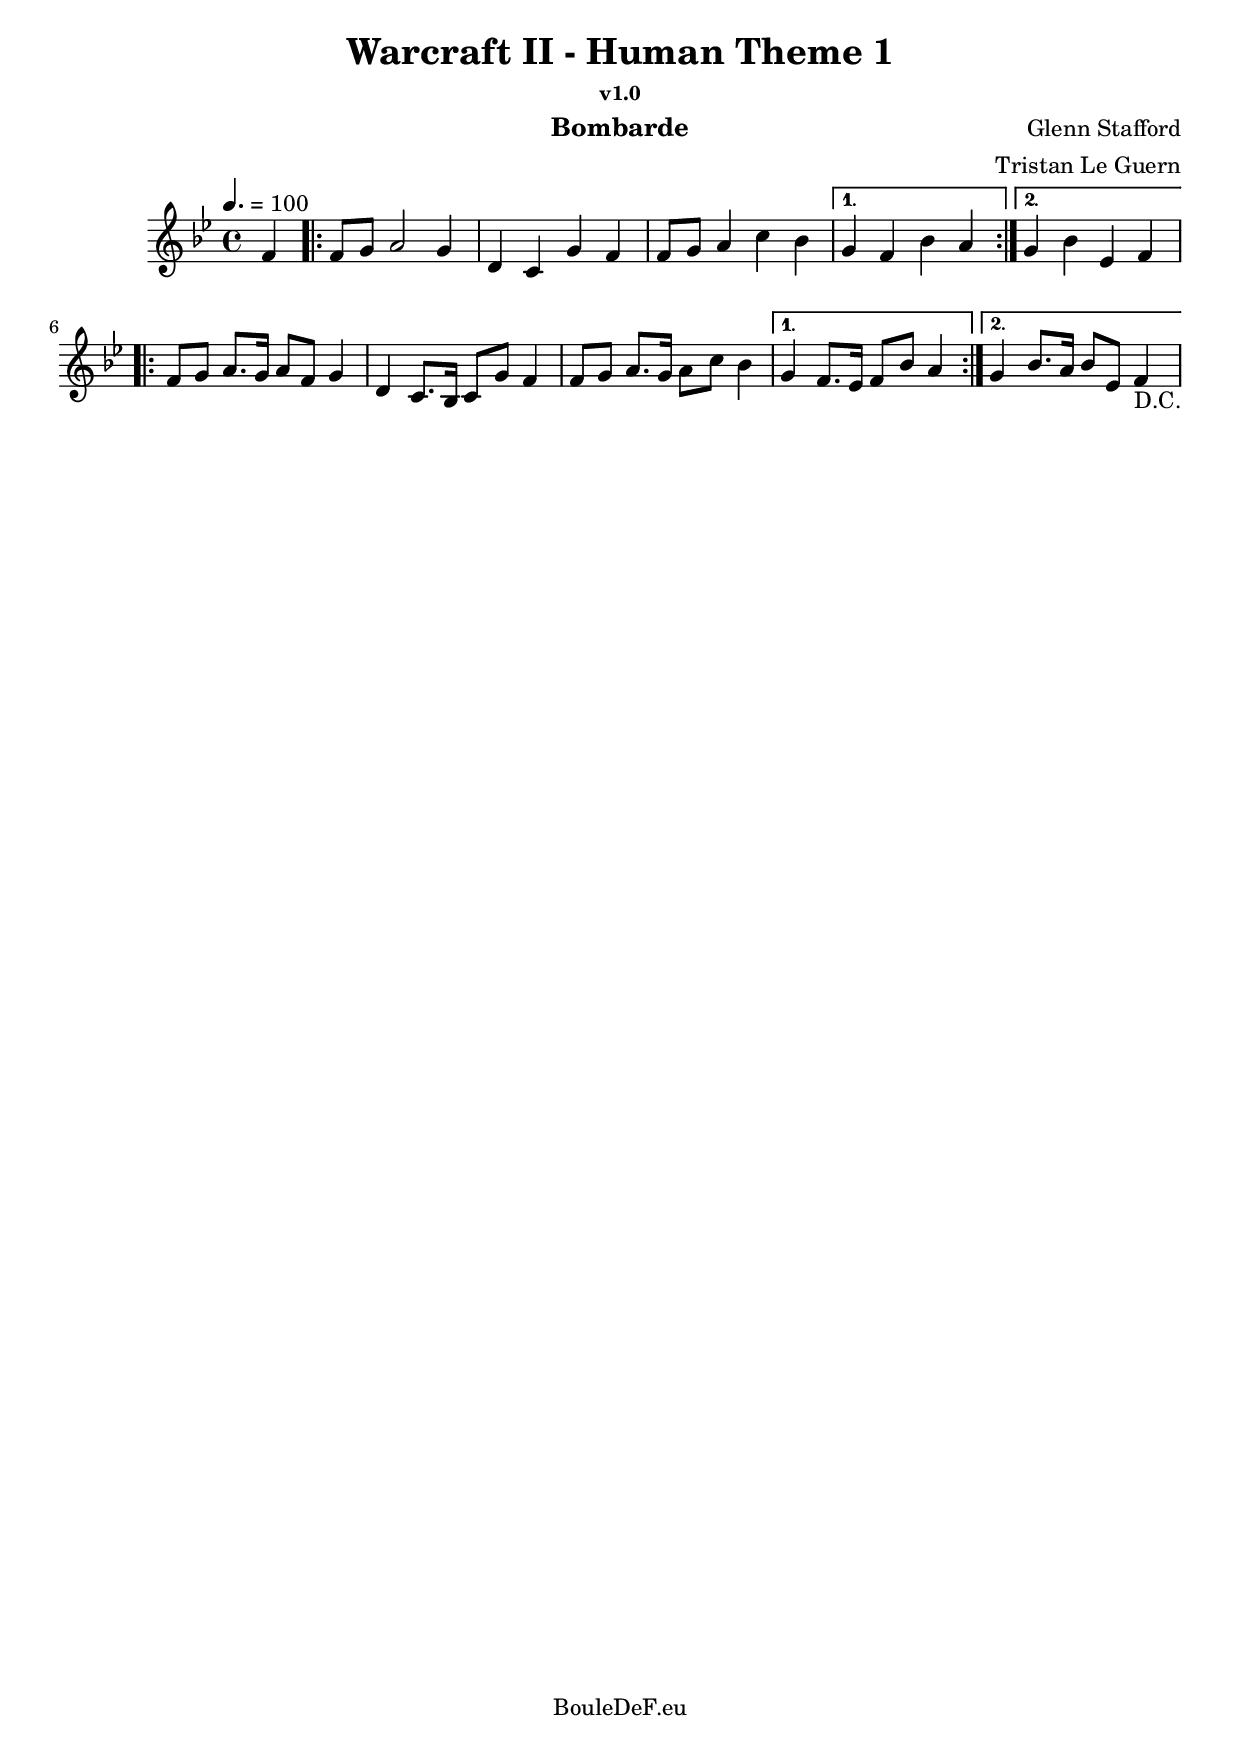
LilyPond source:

\version "2.16.0"
\include "italiano.ly"

\header {
	title = "Warcraft II - Human Theme 1"
	subsubtitle = "v1.0"
	composer = "Glenn Stafford"
	arranger = "Tristan Le Guern"
	instrument = "Bombarde"
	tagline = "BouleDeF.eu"
}

\score {
	\new Staff \relative si {
		\clef treble
		\key sib \major
		\time 4/4
		\tempo 4. = 100

		\partial 4 fa'4
		\repeat volta 2 {
			fa8 sol la2 sol4
			| re do sol' fa
			| fa8 sol la4 do sib
		}
		\alternative {
			{| sol fa sib la}
			{| sol sib mib, fa}
		} \break

		\repeat volta 2 {
			| fa8 sol la8. sol16 la8 fa sol4
			| re do8. sib16 do8 sol' fa4
			| fa8 sol la8. sol16 la8 do sib4
		}
		\alternative {
			{| sol fa8. mib16 fa8 sib la4}
			{| sol sib8. la16 sib8 mib, fa4_"D.C."}
		} \break
	}
}
